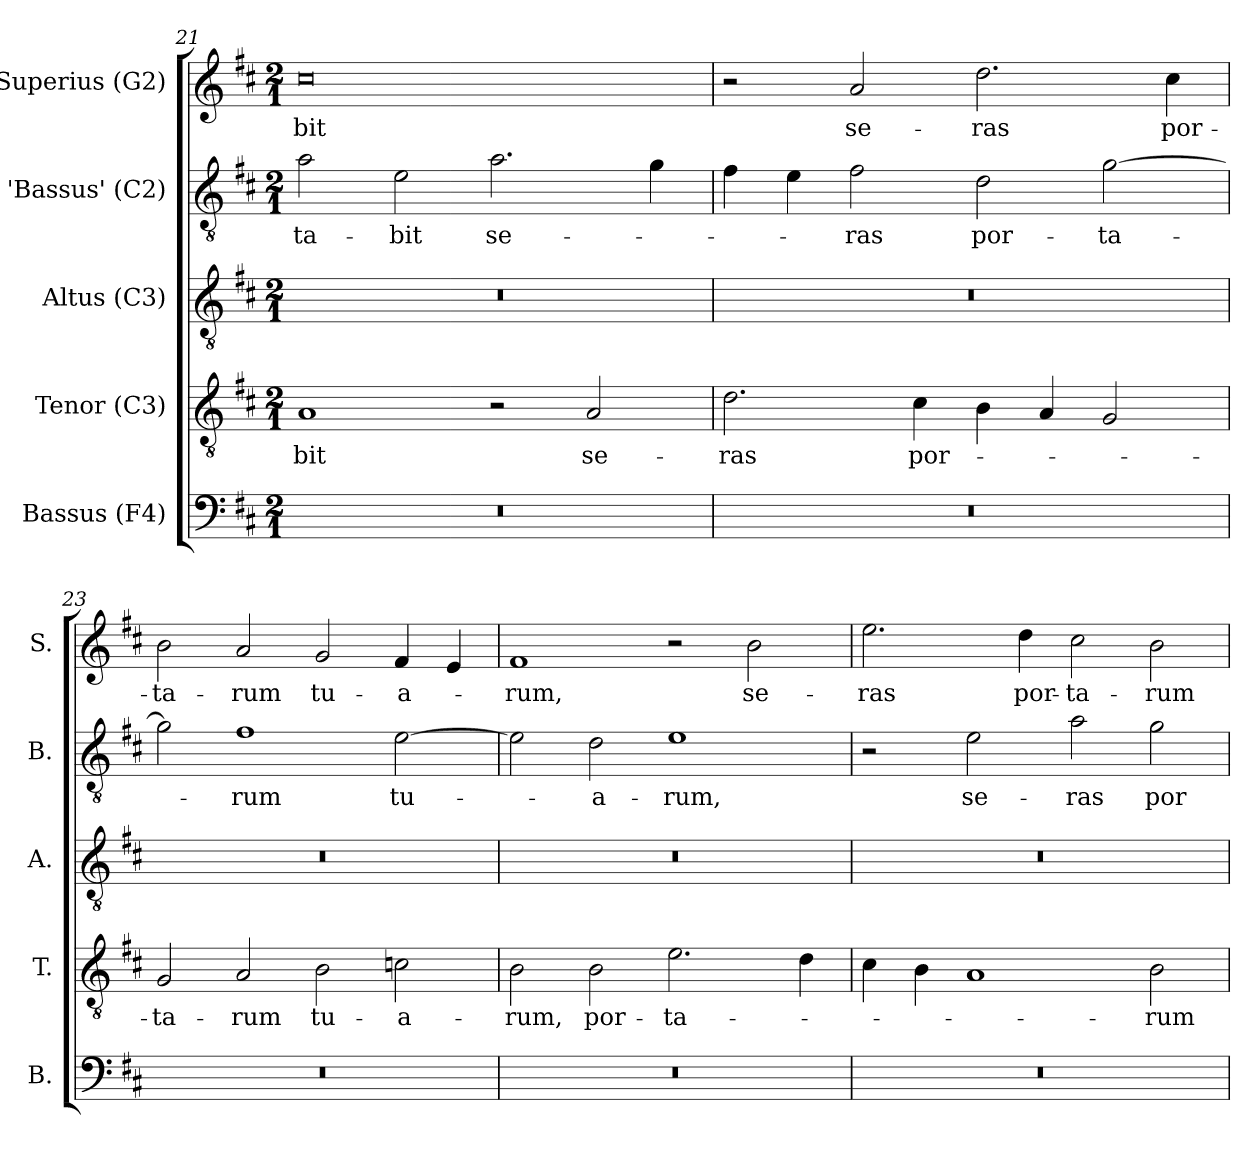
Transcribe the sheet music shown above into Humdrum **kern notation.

**kern	**kern	**text	**kern	**kern	**text	**kern	**text
*part5	*part4	*part4	*part3	*part2	*part2	*part1	*part1
*staff5	*staff4	*staff4	*staff3	*staff2	*staff2	*staff1	*staff1
*I"Bassus (F4)	*I"Tenor (C3)	*	*I"Altus (C3)	*I"'Bassus' (C2)	*	*I"Superius (G2)	*
*I'B.	*I'T.	*	*I'A.	*I'B.	*	*I'S.	*
*clefF4	*clefGv2	*	*clefGv2	*clefGv2	*	*clefG2	*
*	*	*	*ITrd7c12	*ITrd7c12	*	*	*
*k[f#c#]	*k[f#c#]	*	*k[f#c#]	*k[f#c#]	*	*k[f#c#]	*
*D:	*D:	*	*D:	*D:	*	*D:	*
*M2/1	*M2/1	*	*M2/1	*M2/1	*	*M2/1	*
=21	=21	=21	=21	=21	=21	=21	=21
!LO:N:vis=1	!	!	!	!	!	!	!
!	!	!LO:LY:b:color=#000000	!LO:N:vis=1	!	!	!	!
!	!	!	!	!	!LO:LY:b:color=#000000	!	!
!	!	!	!	!	!	!	!LO:LY:b:color=#000000
0r	1Ai	-bit	0r	2Ai\	-ta-	0cc#i	-bit
!	!	!	!	!	!LO:LY:b:color=#000000	!	!
.	.	.	.	2Ei\	-bit	.	.
!	!	!	!	!	!LO:LY:b:color=#000000	!	!
.	2r	.	.	2.Ai\	se-	.	.
!	!	!LO:LY:b:color=#000000	!	!	!	!	!
.	2Ai/	se-	.	.	.	.	.
.	.	.	.	4Gi\	.	.	.
=22	=22	=22	=22	=22	=22	=22	=22
!LO:N:vis=1	!	!	!	!	!	!	!
!	!	!LO:LY:b:color=#000000	!LO:N:vis=1	!	!	!	!
0r	2.di\	-ras	0r	4F#i\	.	2r	.
.	.	.	.	4Ei\	.	.	.
!	!	!	!	!	!LO:LY:b:color=#000000	!	!
!	!	!	!	!	!	!	!LO:LY:b:color=#000000
.	.	.	.	2F#i\	-ras	2ai/	se-
!	!	!LO:LY:b:color=#000000	!	!	!	!	!
.	4c#i\	por-	.	.	.	.	.
!	!	!	!	!	!LO:LY:b:color=#000000	!	!
!	!	!	!	!	!	!	!LO:LY:b:color=#000000
.	4Bi\	.	.	2Di\	por-	2.ddi\	-ras
.	4Ai/	.	.	.	.	.	.
!	!	!	!	!	!LO:LY:b:color=#000000	!	!
.	2Gi/	.	.	[2Gi\	-ta-	.	.
!	!	!	!	!	!	!	!LO:LY:b:color=#000000
.	.	.	.	.	.	4cc#i\	por-
=23	=23	=23	=23	=23	=23	=23	=23
!LO:N:vis=1	!	!	!	!	!	!	!
!	!	!LO:LY:b:color=#000000	!LO:N:vis=1	!	!	!	!
!	!	!	!	!	!	!	!LO:LY:b:color=#000000
0r	2Gi/	-ta-	0r	2Gi\]	.	2bi\	-ta-
!	!	!LO:LY:b:color=#000000	!	!	!	!	!
!	!	!	!	!	!LO:LY:b:color=#000000	!	!
!	!	!	!	!	!	!	!LO:LY:b:color=#000000
.	2Ai/	-rum	.	1F#i	-rum	2ai/	-rum
!	!	!LO:LY:b:color=#000000	!	!	!	!	!
!	!	!	!	!	!	!	!LO:LY:b:color=#000000
.	2Bi\	tu-	.	.	.	2gi/	tu-
!	!	!LO:LY:b:color=#000000	!	!	!	!	!
!	!	!	!	!	!LO:LY:b:color=#000000	!	!
!	!	!	!	!	!	!	!LO:LY:b:color=#000000
.	2ci\	-a-	.	[2Ei\	tu-	4f#i/	-a-
.	.	.	.	.	.	4ei/	.
=24	=24	=24	=24	=24	=24	=24	=24
!LO:N:vis=1	!	!	!	!	!	!	!
!	!	!LO:LY:b:color=#000000	!LO:N:vis=1	!	!	!	!
!	!	!	!	!	!	!	!LO:LY:b:color=#000000
0r	2Bi\	-rum,	0r	2Ei\]	.	1f#i	-rum,
!	!	!LO:LY:b:color=#000000	!	!	!	!	!
!	!	!	!	!	!LO:LY:b:color=#000000	!	!
.	2Bi\	por-	.	2Di\	-a-	.	.
!	!	!LO:LY:b:color=#000000	!	!	!	!	!
!	!	!	!	!	!LO:LY:b:color=#000000	!	!
.	2.ei\	-ta-	.	1Ei	-rum,	2r	.
!	!	!	!	!	!	!	!LO:LY:b:color=#000000
.	.	.	.	.	.	2bi\	se-
.	4di\	.	.	.	.	.	.
!!LO:PB:g=z
=25	=25	=25	=25	=25	=25	=25	=25
!LO:N:vis=1	!	!	!LO:N:vis=1	!	!	!	!
!	!	!	!	!	!	!	!LO:LY:b:color=#000000
0r	4c#i\	.	0r	2r	.	2.eei\	-ras
.	4Bi\	.	.	.	.	.	.
!	!	!	!	!	!LO:LY:b:color=#000000	!	!
.	1Ai	.	.	2Ei\	se-	.	.
!	!	!	!	!	!	!	!LO:LY:b:color=#000000
.	.	.	.	.	.	4ddi\	por-
!	!	!	!	!	!LO:LY:b:color=#000000	!	!
!	!	!	!	!	!	!	!LO:LY:b:color=#000000
.	.	.	.	2Ai\	-ras	2cc#i\	-ta-
!	!	!LO:LY:b:color=#000000	!	!	!	!	!
!	!	!	!	!	!LO:LY:b:color=#000000	!	!
!	!	!	!	!	!	!	!LO:LY:b:color=#000000
.	2Bi\	-rum	.	2Gi\	por-	2bi\	-rum
=	=	=	=	=	=	=	=
*-	*-	*-	*-	*-	*-	*-	*-
